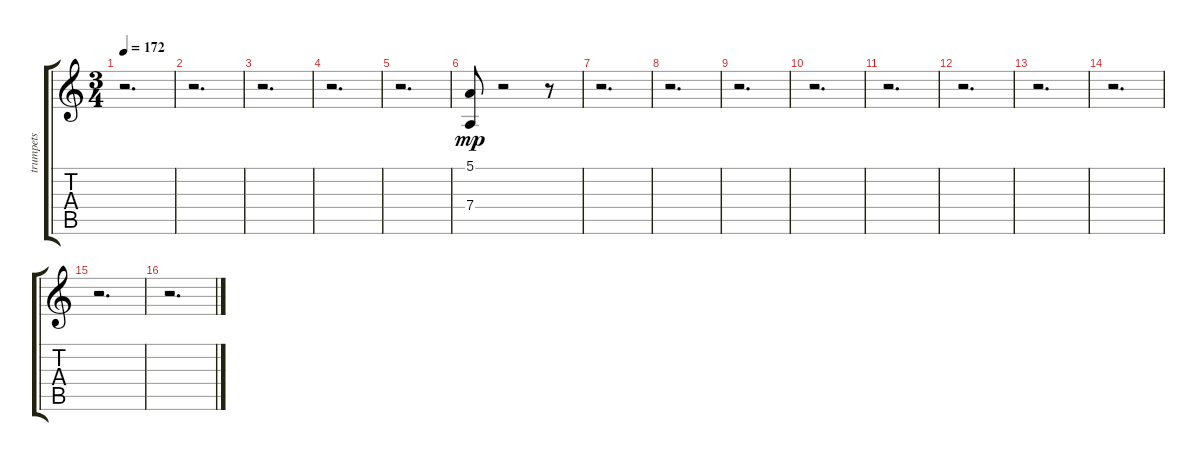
\track ("trumpets" "trumpets") {instrument trumpet}
\staff {score tabs}
\tuning (E4 B3 G3 D3 A2 E2) {hide}
\ts (3 4)
\tempo 172
\clef g2
\ks c
r.2{d dy mp} |
r.2{d} |
r.2{d} |
r.2{d} |
r.2{d} |
(5.1 7.4).8 r.2 r.8 |
r.2{d} |
r.2{d} |
r.2{d} |
r.2{d} |
r.2{d} |
r.2{d} |
r.2{d} |
r.2{d} |
r.2{d} |
r.2{d}
